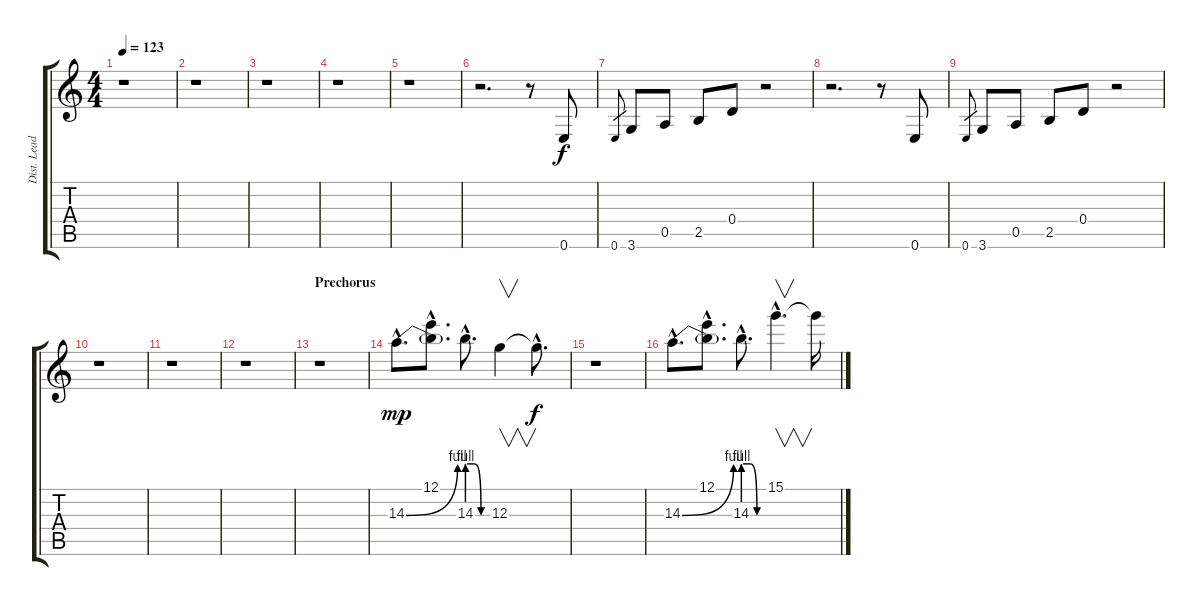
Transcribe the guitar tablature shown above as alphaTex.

\track ("Dist. Lead" "Dist. Lead") {instrument overdrivenguitar}
\staff {score tabs}
\tuning (E4 B3 G3 D3 A2 E2) {hide}
\ts (4 4)
\tempo 123
\clef g2
\ks c
r.1{dy f} |
r.1 |
r.1 |
r.1 |
r.1 |
r.2{d} r.8 0.6.8 |
0.6.8{gr} 3.6.8 0.5.8 2.5.8 0.4.8 r.2 |
r.2{d} r.8 0.6.8 |
0.6.8{gr} 3.6.8 0.5.8 2.5.8 0.4.8 r.2 |
r.1 |
r.1 |
r.1 |
\section ("" "Prechorus")
r.1 |
14.3{be (bend 0 0 60 4) hac}.8{d dy mp} (12.1{hac} 14.3{hac t}).8{d} 14.3{be (custom 0 4 20 4 40 0 60 0) hac}.8{d} 12.3.4{v} 12.3{hac t}.8{d dy f} |
r.1 |
14.3{be (bend 0 0 60 4) hac}.8{d} (12.1{hac} 14.3{hac t}).8{d} 14.3{be (custom 0 4 20 4 40 0 60 0) hac}.8{d} 15.1{hac}.4{v d} 15.1{t}.16
